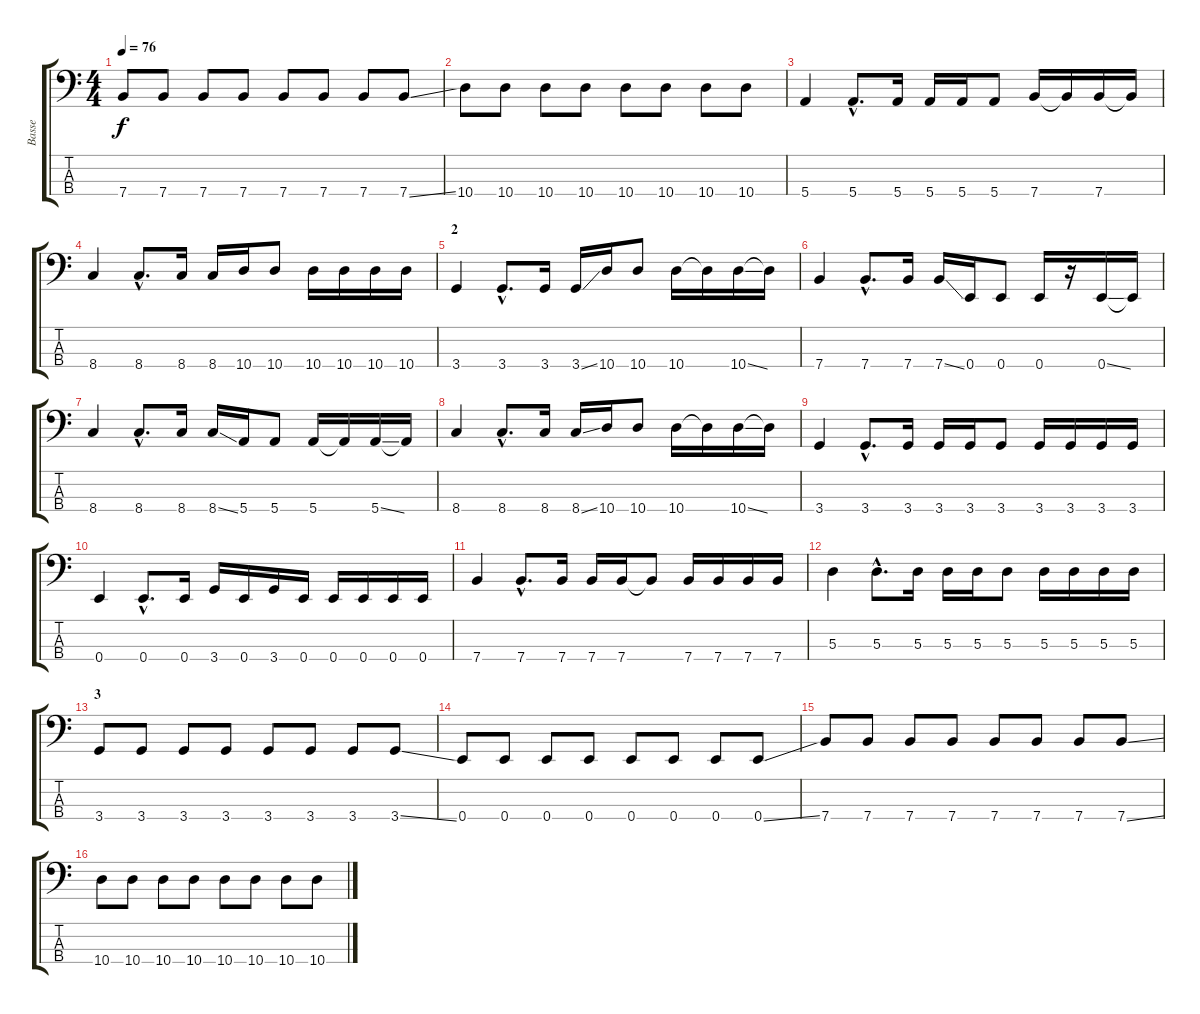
\track ("Basse" "Basse") {instrument electricbassfinger}
\staff {score tabs}
\tuning (G2 D2 A1 E1) {hide}
\ts (4 4)
\tempo 76
\clef f4
\ks c
7.4.8{dy f} 7.4.8 7.4.8 7.4.8 7.4.8 7.4.8 7.4.8 7.4{ss}.8 |
10.4.8 10.4.8 10.4.8 10.4.8 10.4.8 10.4.8 10.4.8 10.4.8 |
5.4.4{instrument electricbassfinger} 5.4{hac}.8{d} 5.4.16 5.4.16 5.4.16 5.4.8 7.4.16 7.4{t}.16 7.4.16 7.4{t}.16 |
8.4.4 8.4{hac}.8{d} 8.4.16 8.4.16 10.4.16 10.4.8 10.4.16 10.4.16 10.4.16 10.4.16 |
\section ("" "2")
3.4.4 3.4{hac}.8{d} 3.4.16 3.4{ss}.16 10.4.16 10.4.8 10.4.16 10.4{t}.16 10.4{ss}.16 10.4{t}.16 |
7.4.4 7.4{hac}.8{d} 7.4.16 7.4{ss}.16 0.4.16 0.4.8 0.4.16 r.16 0.4{ss}.16 0.4{t}.16 |
8.4.4 8.4{hac}.8{d} 8.4.16 8.4{ss}.16 5.4.16 5.4.8 5.4.16 5.4{t}.16 5.4{ss}.16 5.4{t}.16 |
8.4.4 8.4{hac}.8{d} 8.4.16 8.4{ss}.16 10.4.16 10.4.8 10.4.16 10.4{t}.16 10.4{ss}.16 10.4{t}.16 |
3.4.4 3.4{hac}.8{d} 3.4.16 3.4.16 3.4.16 3.4.8 3.4.16 3.4.16 3.4.16 3.4.16 |
0.4.4 0.4{hac}.8{d} 0.4.16 3.4.16 0.4.16 3.4.16 0.4.16 0.4.16 0.4.16 0.4.16 0.4.16 |
7.4.4 7.4{hac}.8{d} 7.4.16 7.4.16 7.4.16 7.4{t}.8 7.4.16 7.4.16 7.4.16 7.4.16 |
5.3.4 5.3{hac}.8{d} 5.3.16 5.3.16 5.3.16 5.3.8 5.3.16 5.3.16 5.3.16 5.3.16 |
\section ("" "3")
3.4.8{instrument electricbasspick} 3.4.8 3.4.8 3.4.8 3.4.8 3.4.8 3.4.8 3.4{ss}.8 |
0.4.8 0.4.8 0.4.8 0.4.8 0.4.8 0.4.8 0.4.8 0.4{ss}.8 |
7.4.8 7.4.8 7.4.8 7.4.8 7.4.8 7.4.8 7.4.8 7.4{ss}.8 |
10.4.8 10.4.8 10.4.8 10.4.8 10.4.8 10.4.8 10.4.8 10.4.8
